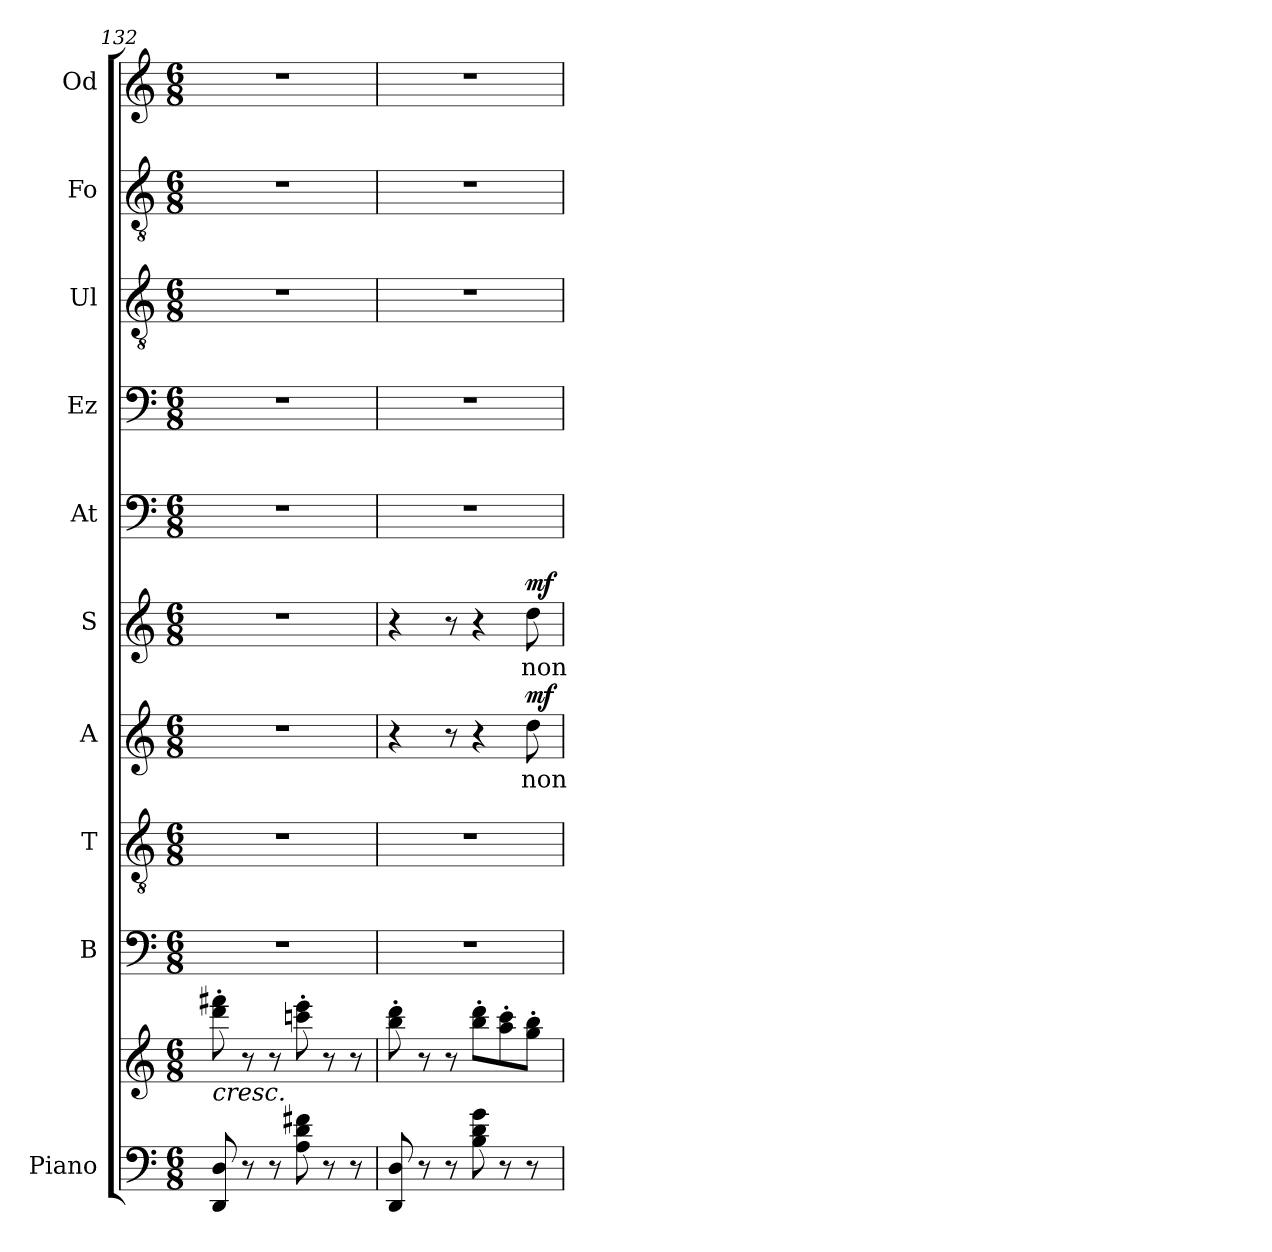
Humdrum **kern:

**kern	**kern	**kern	**kern	**kern	**text	**dynam	**kern	**text	**dynam	**kern	**kern	**kern	**kern	**kern
*part10	*part10	*part9	*part8	*part7	*part7	*part7	*part6	*part6	*part6	*part5	*part4	*part3	*part2	*part1
*staff11	*staff10	*staff9	*staff8	*staff7	*staff7	*staff7	*staff6	*staff6	*staff6	*staff5	*staff4	*staff3	*staff2	*staff1
*I"Piano	*	*I"B	*I"T	*I"A	*	*	*I"S	*	*	*I"At	*I"Ez	*I"Ul	*I"Fo	*I"Od
*I'Pno	*	*I'B	*I'T	*I'A	*	*	*I'S	*	*	*I'At	*I'Ez	*I'Ul	*I'Fo	*I'Od
*clefF4	*clefG2	*clefF4	*clefGv2	*clefG2	*	*	*clefG2	*	*	*clefF4	*clefF4	*clefGv2	*clefGv2	*clefG2
*k[]	*k[]	*k[]	*k[]	*k[]	*	*	*k[]	*	*	*k[]	*k[]	*k[]	*k[]	*k[]
*M6/8	*M6/8	*M6/8	*M6/8	*M6/8	*	*	*M6/8	*	*	*M6/8	*M6/8	*M6/8	*M6/8	*M6/8
=132	=132	=132	=132	=132	=132	=132	=132	=132	=132	=132	=132	=132	=132	=132
!	!LO:TX:b:i:t=cresc.	!	!	!	!	!	!	!	!	!	!	!	!	!
8DD/ 8D/	8ddd\' 8fff#X\'	2.r	2.r	2.r	.	.	2.r	.	.	2.r	2.r	2.r	2.r	2.r
8r	8r	.	.	.	.	.	.	.	.	.	.	.	.	.
8r	8r	.	.	.	.	.	.	.	.	.	.	.	.	.
8A\ 8d\ 8f#X\	8cccn\' 8eee\'	.	.	.	.	.	.	.	.	.	.	.	.	.
8r	8r	.	.	.	.	.	.	.	.	.	.	.	.	.
8r	8r	.	.	.	.	.	.	.	.	.	.	.	.	.
=133	=133	=133	=133	=133	=133	=133	=133	=133	=133	=133	=133	=133	=133	=133
8DD/ 8D/	8bb\' 8ddd\'	2.r	2.r	4r	.	.	4r	.	.	2.r	2.r	2.r	2.r	2.r
8r	8r	.	.	.	.	.	.	.	.	.	.	.	.	.
8r	8r	.	.	8r	.	.	8r	.	.	.	.	.	.	.
8B\ 8d\ 8g\	8bb\' 8ddd\'L	.	.	4r	.	.	4r	.	.	.	.	.	.	.
8r	8aa\' 8ccc\'	.	.	.	.	.	.	.	.	.	.	.	.	.
!	!	!	!	!	!LO:LY:b	!LO:DY:a	!	!LO:LY:b	!LO:DY:a	!	!	!	!	!
8r	8gg\' 8bb\'J	.	.	8dd\	non	mf	8dd\	non	mf	.	.	.	.	.
=	=	=	=	=	=	=	=	=	=	=	=	=	=	=
*-	*-	*-	*-	*-	*-	*-	*-	*-	*-	*-	*-	*-	*-	*-
